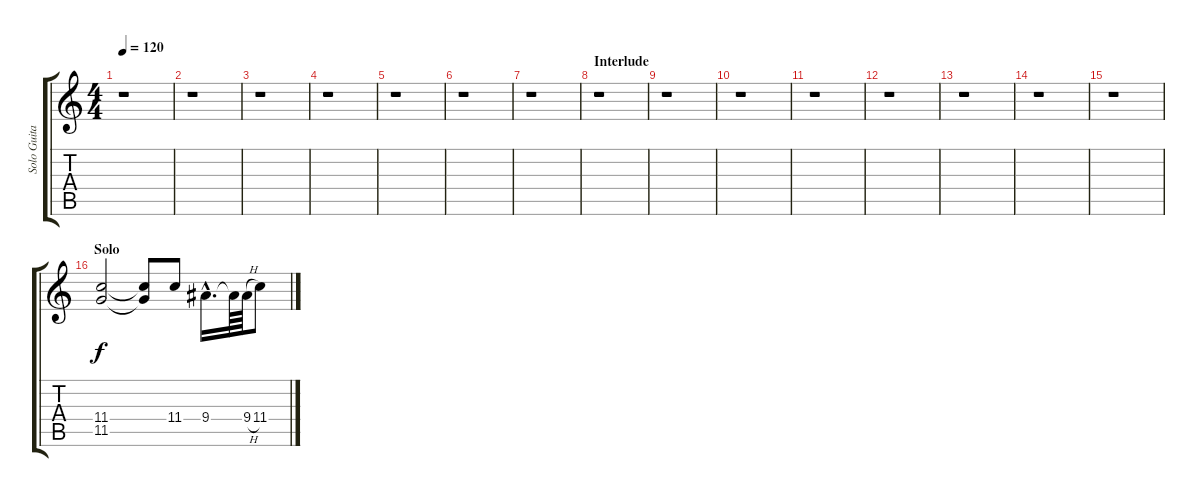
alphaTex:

\track ("Solo Guitar" "Solo Guita") {instrument distortionguitar}
\staff {score tabs}
\tuning (Eb4 Bb3 Gb3 Db3 Ab2 Eb2) {hide}
\ts (4 4)
\tempo 120
\clef g2
\ks c
r.1{dy f} |
r.1 |
r.1 |
r.1 |
r.1 |
r.1 |
r.1 |
\section ("" "Interlude")
r.1 |
r.1 |
r.1 |
r.1 |
r.1 |
r.1 |
r.1 |
r.1 |
\section ("" "Solo")
(11.4 11.5).2 (11.4{t} 11.5{t}).8 11.4.8 9.4{hac}.16{d} 9.4{t}.64 9.4{h}.64 11.4.8
